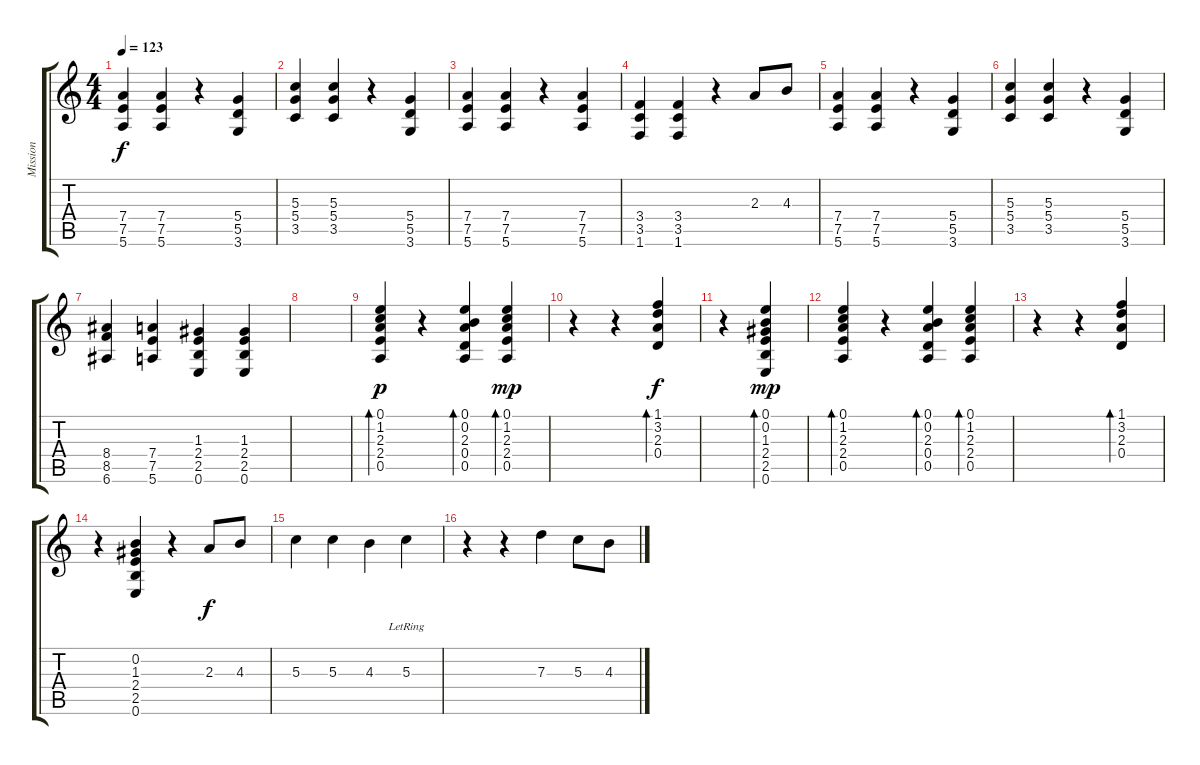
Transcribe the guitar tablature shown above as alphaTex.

\track ("Mission" "Mission") {instrument overdrivenguitar}
\staff {score tabs}
\tuning (E4 B3 G3 D3 A2 E2) {hide}
\ts (4 4)
\tempo 123
\clef g2
\ks c
(7.4 7.5 5.6).4{dy f instrument overdrivenguitar} (7.4 7.5 5.6).4 r.4 (5.4 5.5 3.6).4 |
(5.3 5.4 3.5).4 (5.3 5.4 3.5).4 r.4 (5.4 5.5 3.6).4 |
(7.4 7.5 5.6).4 (7.4 7.5 5.6).4 r.4 (7.4 7.5 5.6).4 |
(3.4 3.5 1.6).4 (3.4 3.5 1.6).4 r.4 2.3.8 4.3.8 |
(7.4 7.5 5.6).4 (7.4 7.5 5.6).4 r.4 (5.4 5.5 3.6).4 |
(5.3 5.4 3.5).4 (5.3 5.4 3.5).4 r.4 (5.4 5.5 3.6).4 |
(8.4 8.5 6.6).4 (7.4 7.5 5.6).4 (1.3 2.4 2.5 0.6).4 (1.3 2.4 2.5 0.6).4 |
|
(0.1 1.2 2.3 2.4 0.5).4{bd 120 dy p instrument acousticguitarsteel} r.4{instrument acousticguitarsteel} (0.1 0.2 2.3 0.4 0.5).4{bd 60} (0.1 1.2 2.3 2.4 0.5).4{bd 60 dy mp} |
r.4 r.4 (1.1 3.2 2.3 0.4).4{bd 60 dy f} |
r.4 (0.1 0.2 1.3 2.4 2.5 0.6).4{bd 60 dy mp} |
(0.1 1.2 2.3 2.4 0.5).4{bd 60} r.4 (0.1 0.2 2.3 0.4 0.5).4{bd 60} (0.1 1.2 2.3 2.4 0.5).4{bd 60} |
r.4 r.4 (1.1 3.2 2.3 0.4).4{bd 60} |
r.4 (0.2 1.3 2.4 2.5 0.6).4 r.4 2.3.8{dy f instrument overdrivenguitar} 4.3.8 |
5.3.4 5.3.4 4.3.4 5.3{lr}.4 |
r.4 r.4 7.3.4 5.3.8 4.3.8
